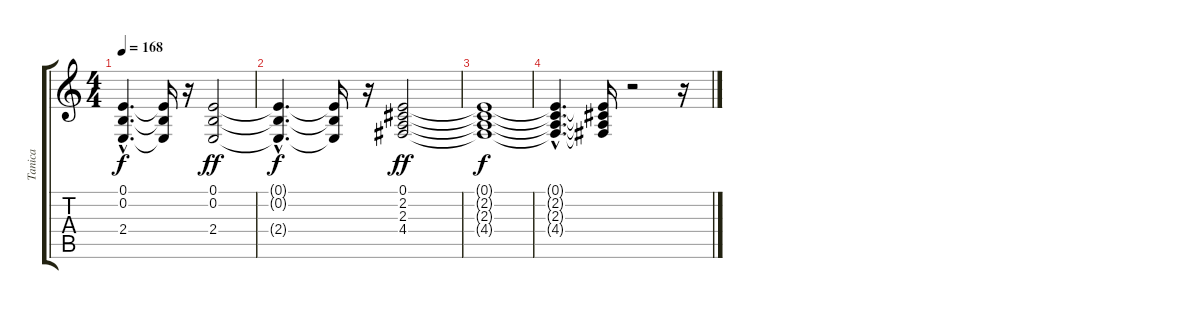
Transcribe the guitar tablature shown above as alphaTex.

\track ("Tanica" "Tanica") {instrument acousticgrandpiano}
\staff {score tabs}
\tuning (E4 B3 G3 D3 A2 E2) {hide}
\ts (4 4)
\tempo 168
\clef g2
\ks c
(0.1{hac t} 0.2{hac t} 2.4{hac t}).4{d dy f} (0.1{t} 0.2{t} 2.4{t}).16 r.16 (0.1 0.2 2.4).2{dy ff} |
(0.1{hac t} 0.2{hac t} 2.4{hac t}).4{d dy f} (0.1{t} 0.2{t} 2.4{t}).16 r.16 (0.1 2.2 2.3 4.4).2{dy ff} |
(0.1{t} 2.2{t} 2.3{t} 4.4{t}).1{dy f} |
(0.1{hac t} 2.2{hac t} 2.3{hac t} 4.4{hac t}).4{d} (0.1{t} 2.2{t} 2.3{t} 4.4{t}).16 r.2 r.16
